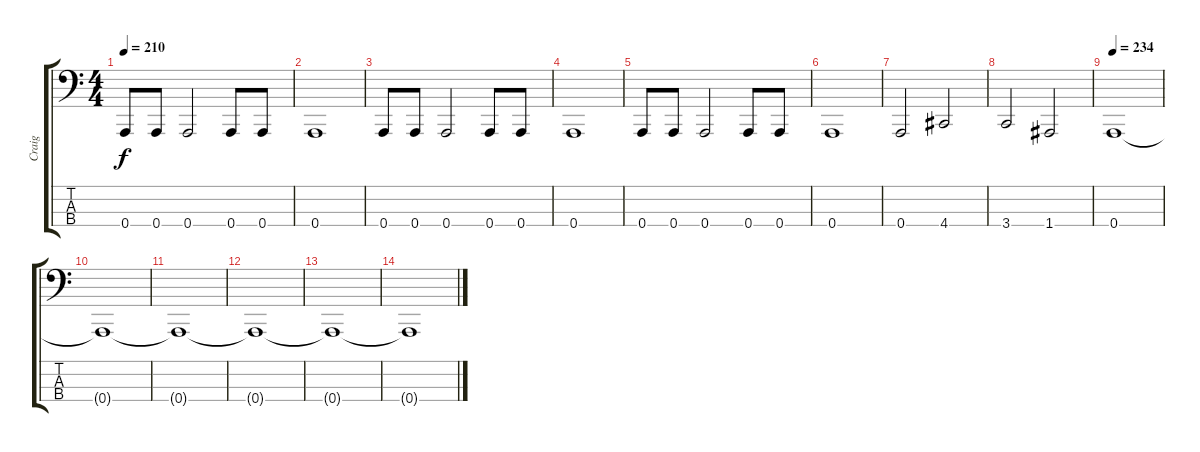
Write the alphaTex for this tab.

\track ("Craig" "Craig") {instrument electricbassfinger}
\staff {score tabs}
\tuning (D2 A1 E1 A0) {hide}
\ts (4 4)
\tempo 210
\clef f4
\ks c
0.4.8{dy f} 0.4.8 0.4.2 0.4.8 0.4.8 |
0.4.1 |
0.4.8 0.4.8 0.4.2 0.4.8 0.4.8 |
0.4.1 |
0.4.8 0.4.8 0.4.2 0.4.8 0.4.8 |
0.4.1 |
0.4.2 4.4.2 |
3.4.2 1.4.2 |
\tempo 234
0.4.1 |
0.4{t}.1 |
0.4{t}.1 |
0.4{t}.1 |
0.4{t}.1 |
0.4{t}.1
